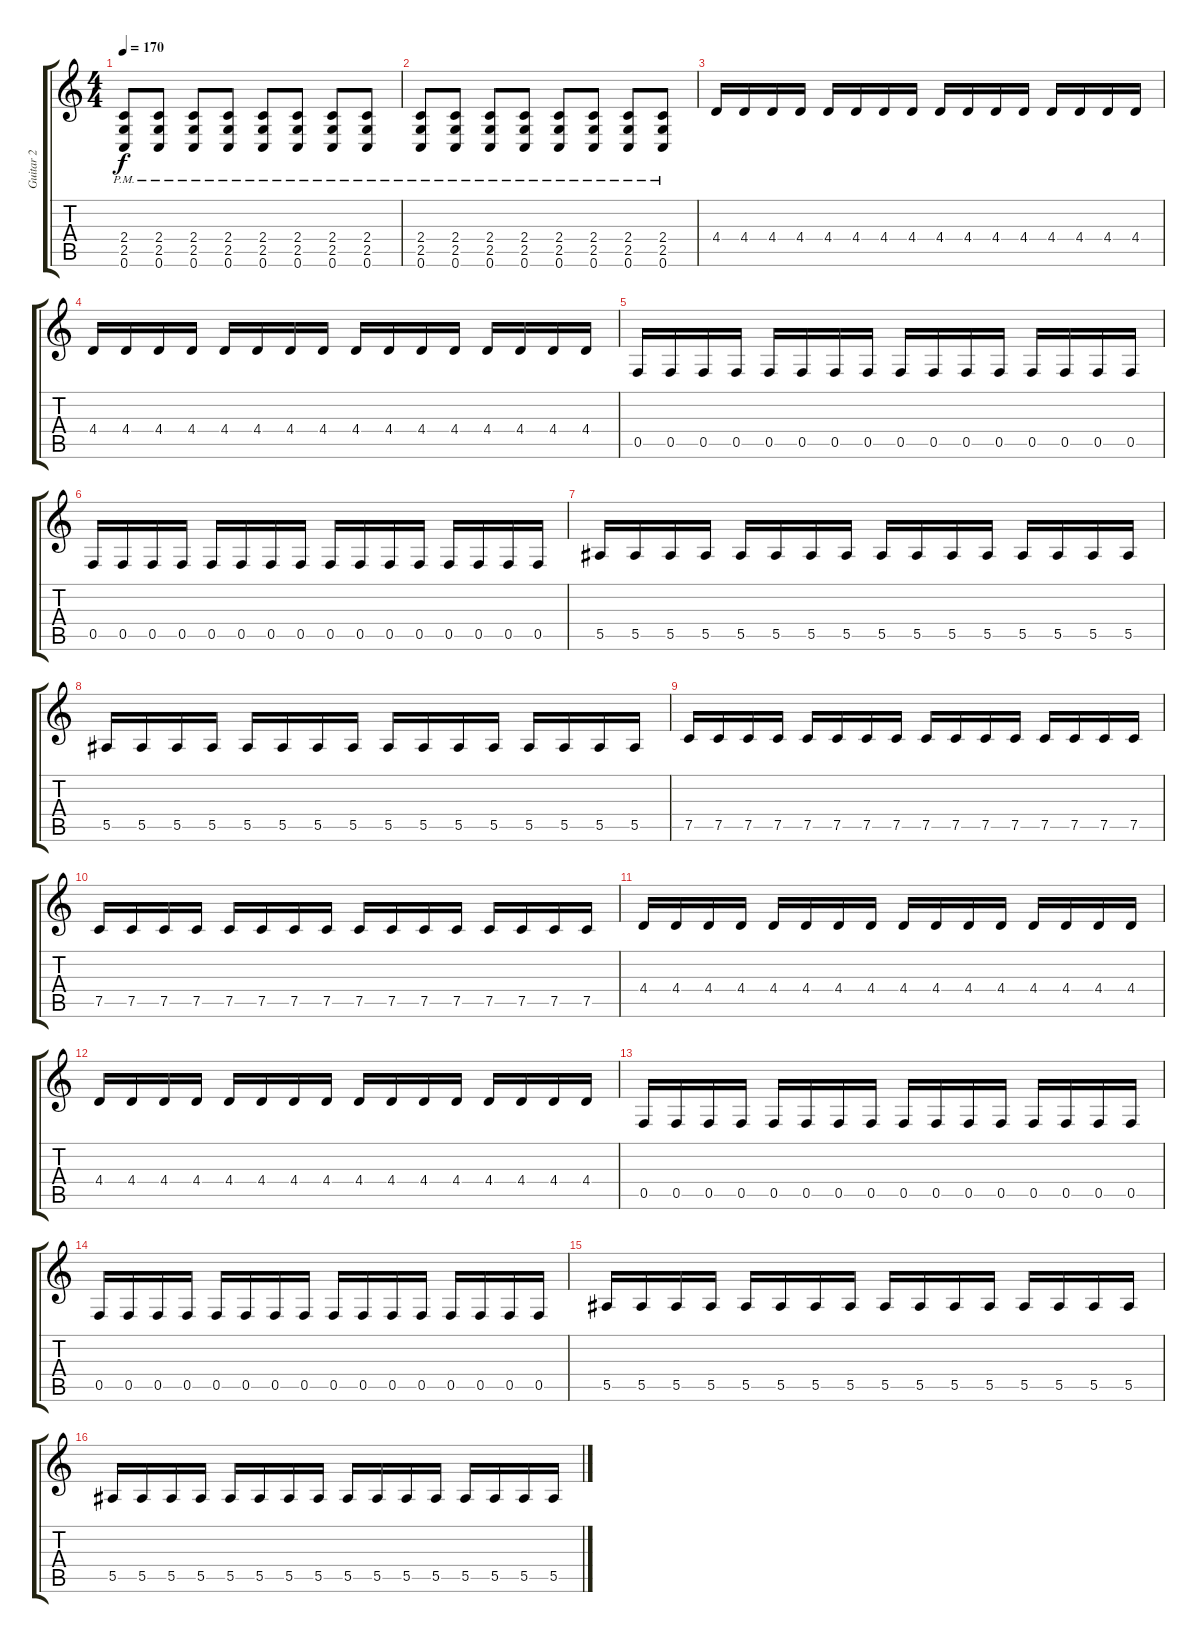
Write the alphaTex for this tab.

\track ("Guitar 2" "Guitar 2") {instrument distortionguitar}
\staff {score tabs}
\tuning (C4 G3 D3 Bb2 F2 C2) {hide}
\ts (4 4)
\tempo 170
\clef g2
\ks c
(2.4{pm} 2.5{pm} 0.6{pm}).8{dy f} (2.4{pm} 2.5{pm} 0.6{pm}).8 (2.4{pm} 2.5{pm} 0.6{pm}).8 (2.4{pm} 2.5{pm} 0.6{pm}).8 (2.4{pm} 2.5{pm} 0.6{pm}).8 (2.4{pm} 2.5{pm} 0.6{pm}).8 (2.4{pm} 2.5{pm} 0.6{pm}).8 (2.4{pm} 2.5{pm} 0.6{pm}).8 |
(2.4{pm} 2.5{pm} 0.6{pm}).8 (2.4{pm} 2.5{pm} 0.6{pm}).8 (2.4{pm} 2.5{pm} 0.6{pm}).8 (2.4{pm} 2.5{pm} 0.6{pm}).8 (2.4{pm} 2.5{pm} 0.6{pm}).8 (2.4{pm} 2.5{pm} 0.6{pm}).8 (2.4{pm} 2.5{pm} 0.6{pm}).8 (2.4{pm} 2.5{pm} 0.6{pm}).8 |
4.4.16 4.4.16 4.4.16 4.4.16 4.4.16 4.4.16 4.4.16 4.4.16 4.4.16 4.4.16 4.4.16 4.4.16 4.4.16 4.4.16 4.4.16 4.4.16 |
4.4.16 4.4.16 4.4.16 4.4.16 4.4.16 4.4.16 4.4.16 4.4.16 4.4.16 4.4.16 4.4.16 4.4.16 4.4.16 4.4.16 4.4.16 4.4.16 |
0.5.16 0.5.16 0.5.16 0.5.16 0.5.16 0.5.16 0.5.16 0.5.16 0.5.16 0.5.16 0.5.16 0.5.16 0.5.16 0.5.16 0.5.16 0.5.16 |
0.5.16 0.5.16 0.5.16 0.5.16 0.5.16 0.5.16 0.5.16 0.5.16 0.5.16 0.5.16 0.5.16 0.5.16 0.5.16 0.5.16 0.5.16 0.5.16 |
5.5.16 5.5.16 5.5.16 5.5.16 5.5.16 5.5.16 5.5.16 5.5.16 5.5.16 5.5.16 5.5.16 5.5.16 5.5.16 5.5.16 5.5.16 5.5.16 |
5.5.16 5.5.16 5.5.16 5.5.16 5.5.16 5.5.16 5.5.16 5.5.16 5.5.16 5.5.16 5.5.16 5.5.16 5.5.16 5.5.16 5.5.16 5.5.16 |
7.5.16 7.5.16 7.5.16 7.5.16 7.5.16 7.5.16 7.5.16 7.5.16 7.5.16 7.5.16 7.5.16 7.5.16 7.5.16 7.5.16 7.5.16 7.5.16 |
7.5.16 7.5.16 7.5.16 7.5.16 7.5.16 7.5.16 7.5.16 7.5.16 7.5.16 7.5.16 7.5.16 7.5.16 7.5.16 7.5.16 7.5.16 7.5.16 |
4.4.16 4.4.16 4.4.16 4.4.16 4.4.16 4.4.16 4.4.16 4.4.16 4.4.16 4.4.16 4.4.16 4.4.16 4.4.16 4.4.16 4.4.16 4.4.16 |
4.4.16 4.4.16 4.4.16 4.4.16 4.4.16 4.4.16 4.4.16 4.4.16 4.4.16 4.4.16 4.4.16 4.4.16 4.4.16 4.4.16 4.4.16 4.4.16 |
0.5.16 0.5.16 0.5.16 0.5.16 0.5.16 0.5.16 0.5.16 0.5.16 0.5.16 0.5.16 0.5.16 0.5.16 0.5.16 0.5.16 0.5.16 0.5.16 |
0.5.16 0.5.16 0.5.16 0.5.16 0.5.16 0.5.16 0.5.16 0.5.16 0.5.16 0.5.16 0.5.16 0.5.16 0.5.16 0.5.16 0.5.16 0.5.16 |
5.5.16 5.5.16 5.5.16 5.5.16 5.5.16 5.5.16 5.5.16 5.5.16 5.5.16 5.5.16 5.5.16 5.5.16 5.5.16 5.5.16 5.5.16 5.5.16 |
5.5.16 5.5.16 5.5.16 5.5.16 5.5.16 5.5.16 5.5.16 5.5.16 5.5.16 5.5.16 5.5.16 5.5.16 5.5.16 5.5.16 5.5.16 5.5.16
